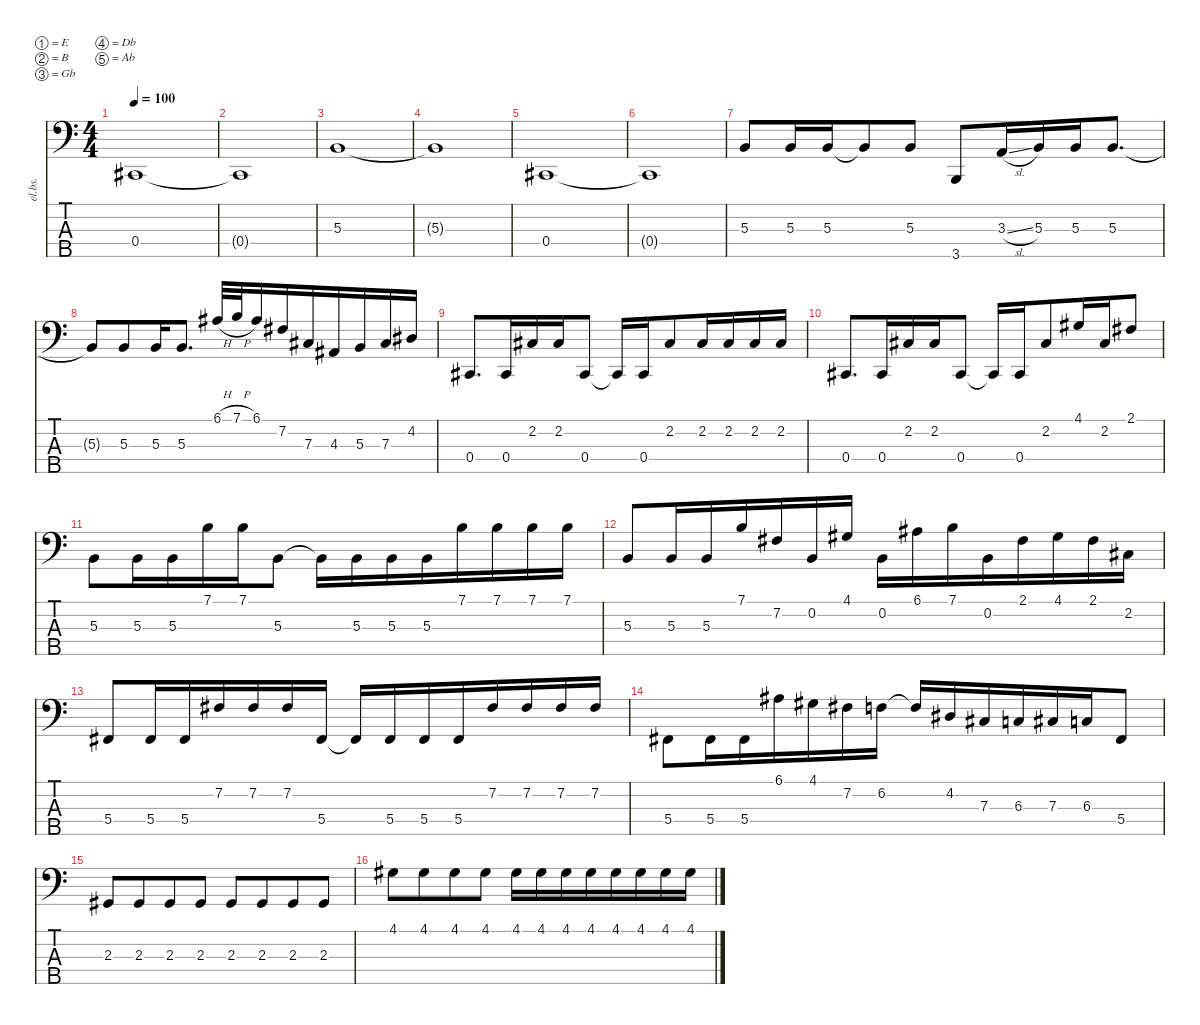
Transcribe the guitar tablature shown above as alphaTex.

\defaultSystemsLayout 4
\hideDynamics
\bracketExtendMode nobrackets
\otherSystemsTrackNameOrientation horizontal
\track ("D. Briggs Bass" "el.bs.") {instrument electricbassfinger}
\staff {score tabs}
\tuning (E2 B1 Gb1 Db1 Ab0)
\ts (4 4)
\beaming (8 4 4)
\tempo 100
\clef f4
\ks c
0.4{acc #}.1{dy f instrument electricbassfinger beam Up} |
0.4{t acc #}.1{beam Up} |
5.3.1{beam Up} |
5.3{t}.1{beam Up} |
0.4{acc #}.1{beam Up} |
0.4{t acc #}.1{beam Up} |
5.3.8{beam Up} 5.3.16{beam Up} 5.3.16{beam Up} 5.3{t}.8{beam Up} 5.3.8{beam Up} 3.5.8{beam Up} 3.3{sl}.16{beam Up} 5.3.16{beam Up} 5.3.16{beam Up} 5.3.8{d beam Up} |
5.3{t}.8{beam Up} 5.3.8{beam Up} 5.3.16{beam Up} 5.3.8{d beam Up} 6.1{h acc #}.32{beam Up} 7.1{h}.32{beam Up} 6.1{acc #}.16{beam Up} 7.2{acc #}.16{beam Up} 7.3{acc #}.16{beam Up} 4.3{acc #}.16{beam Up} 5.3.16{beam Up} 7.3{acc #}.16{beam Up} 4.2{acc #}.16{beam Up} |
0.4{acc #}.8{d beam Up} 0.4{acc #}.16{beam Up} 2.2{acc #}.16{beam Up} 2.2{acc #}.16{beam Up} 0.4{acc #}.8{beam Up} 0.4{t acc #}.16{beam Up} 0.4{acc #}.16{beam Up} 2.2{acc #}.8{beam Up} 2.2{acc #}.16{beam Up} 2.2{acc #}.16{beam Up} 2.2{acc #}.16{beam Up} 2.2{acc #}.16{beam Up} |
0.4{acc #}.8{d beam Up} 0.4{acc #}.16{beam Up} 2.2{acc #}.16{beam Up} 2.2{acc #}.16{beam Up} 0.4{acc #}.8{beam Up} 0.4{t acc #}.16{beam Up} 0.4{acc #}.16{beam Up} 2.2{acc #}.8{beam Up} 4.1{acc #}.16{beam Up} 2.2{acc #}.16{beam Up} 2.1{acc #}.8{beam Up} |
5.3.8{beam Down} 5.3.16{beam Down} 5.3.16{beam Down} 7.1.16{beam Down} 7.1.16{beam Down} 5.3.8{beam Down} 5.3{t}.16{beam Down} 5.3.16{beam Down} 5.3.16{beam Down} 5.3.16{beam Down} 7.1.16{beam Down} 7.1.16{beam Down} 7.1.16{beam Down} 7.1.16{beam Down} |
5.3.8{beam Up} 5.3.16{beam Up} 5.3.16{beam Up} 7.1.16{beam Up} 7.2{acc #}.16{beam Up} 0.2.16{beam Up} 4.1{acc #}.16{beam Up} 0.2.16{beam Down} 6.1{acc #}.16{beam Down} 7.1.16{beam Down} 0.2.16{beam Down} 2.1{acc #}.16{beam Down} 4.1{acc #}.16{beam Down} 2.1{acc #}.16{beam Down} 2.2{acc #}.16{beam Down} |
5.4{acc #}.8{beam Up} 5.4{acc #}.16{beam Up} 5.4{acc #}.16{beam Up} 7.2{acc #}.16{beam Up} 7.2{acc #}.16{beam Up} 7.2{acc #}.16{beam Up} 5.4{acc #}.16{beam Up} 5.4{t acc #}.16{beam Up} 5.4{acc #}.16{beam Up} 5.4{acc #}.16{beam Up} 5.4{acc #}.16{beam Up} 7.2{acc #}.16{beam Up} 7.2{acc #}.16{beam Up} 7.2{acc #}.16{beam Up} 7.2{acc #}.16{beam Up} |
5.4{acc #}.8{beam Down} 5.4{acc #}.16{beam Down} 5.4{acc #}.16{beam Down} 6.1{acc #}.16{beam Down} 4.1{acc #}.16{beam Down} 7.2{acc #}.16{beam Down} 6.2.16{beam Down} 6.2{t}.16{beam Up} 4.2{acc #}.16{beam Up} 7.3{acc #}.16{beam Up} 6.3.16{beam Up} 7.3{acc #}.16{beam Up} 6.3.16{beam Up} 5.4{acc #}.8{beam Up} |
2.3{acc #}.8{beam Up} 2.3{acc #}.8{beam Up} 2.3{acc #}.8{beam Up} 2.3{acc #}.8{beam Up} 2.3{acc #}.8{beam Up} 2.3{acc #}.8{beam Up} 2.3{acc #}.8{beam Up} 2.3{acc #}.8{beam Up} |
4.1{acc #}.8{beam Down} 4.1{acc #}.8{beam Down} 4.1{acc #}.8{beam Down} 4.1{acc #}.8{beam Down} 4.1{acc #}.16{beam Down} 4.1{acc #}.16{beam Down} 4.1{acc #}.16{beam Down} 4.1{acc #}.16{beam Down} 4.1{acc #}.16{beam Down} 4.1{acc #}.16{beam Down} 4.1{acc #}.16{beam Down} 4.1{acc #}.16{beam Down}
